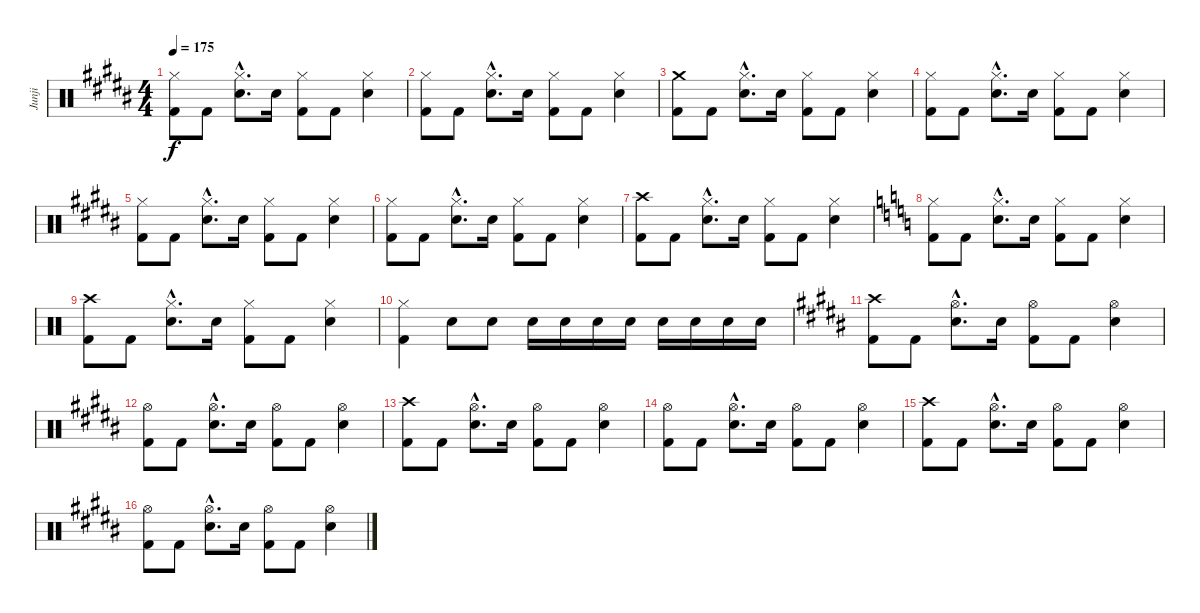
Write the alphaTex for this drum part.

\track ("Junji" "Junji") {instrument percussion}
\staff {score}
\articulation defaults
\ts (4 4)
\tempo 175
\clef neutral
\ks b
("Hi-Hat (closed)" "Kick (hit) 2").8{dy f} "Kick (hit) 2".8 ("Hi-Hat (closed)"{hac} "Snare (hit) 2"{hac}).8{d} "Snare (hit) 2".16 ("Hi-Hat (closed)" "Kick (hit) 2").8 "Kick (hit) 2".8 ("Hi-Hat (closed)" "Snare (hit) 2").4 |
("Hi-Hat (closed)" "Kick (hit) 2").8 "Kick (hit) 2".8 ("Hi-Hat (closed)"{hac} "Snare (hit) 2"{hac}).8{d} "Snare (hit) 2".16 ("Hi-Hat (closed)" "Kick (hit) 2").8 "Kick (hit) 2".8 ("Hi-Hat (closed)" "Snare (hit) 2").4 |
("Crash medium (hit)" "Kick (hit) 2").8 "Kick (hit) 2".8 ("Hi-Hat (closed)"{hac} "Snare (hit) 2"{hac}).8{d} "Snare (hit) 2".16 ("Hi-Hat (closed)" "Kick (hit) 2").8 "Kick (hit) 2".8 ("Hi-Hat (closed)" "Snare (hit) 2").4 |
("Hi-Hat (closed)" "Kick (hit) 2").8 "Kick (hit) 2".8 ("Hi-Hat (closed)"{hac} "Snare (hit) 2"{hac}).8{d} "Snare (hit) 2".16 ("Hi-Hat (closed)" "Kick (hit) 2").8 "Kick (hit) 2".8 ("Hi-Hat (closed)" "Snare (hit) 2").4 |
("Hi-Hat (closed)" "Kick (hit) 2").8 "Kick (hit) 2".8 ("Hi-Hat (closed)"{hac} "Snare (hit) 2"{hac}).8{d} "Snare (hit) 2".16 ("Hi-Hat (closed)" "Kick (hit) 2").8 "Kick (hit) 2".8 ("Hi-Hat (closed)" "Snare (hit) 2").4 |
("Hi-Hat (closed)" "Kick (hit) 2").8 "Kick (hit) 2".8 ("Hi-Hat (closed)"{hac} "Snare (hit) 2"{hac}).8{d} "Snare (hit) 2".16 ("Hi-Hat (closed)" "Kick (hit) 2").8 "Kick (hit) 2".8 ("Hi-Hat (closed)" "Snare (hit) 2").4 |
("Crash high (hit)" "Kick (hit) 2").8 "Kick (hit) 2".8 ("Hi-Hat (closed)"{hac} "Snare (hit) 2"{hac}).8{d} "Snare (hit) 2".16 ("Hi-Hat (closed)" "Kick (hit) 2").8 "Kick (hit) 2".8 ("Hi-Hat (closed)" "Snare (hit) 2").4 |
\ks c
("Hi-Hat (closed)" "Kick (hit) 2").8 "Kick (hit) 2".8 ("Hi-Hat (closed)"{hac} "Snare (hit) 2"{hac}).8{d} "Snare (hit) 2".16 ("Hi-Hat (closed)" "Kick (hit) 2").8 "Kick (hit) 2".8 ("Hi-Hat (closed)" "Snare (hit) 2").4 |
("Crash high (hit)" "Kick (hit) 2").8 "Kick (hit) 2".8 ("Hi-Hat (closed)"{hac} "Snare (hit) 2"{hac}).8{d} "Snare (hit) 2".16 ("Hi-Hat (closed)" "Kick (hit) 2").8 "Kick (hit) 2".8 ("Hi-Hat (closed)" "Snare (hit) 2").4 |
("Hi-Hat (closed)" "Kick (hit) 2").4 "Snare (hit) 2".8 "Snare (hit) 2".8 "Snare (hit) 2".16 "Snare (hit) 2".16 "Snare (hit) 2".16 "Snare (hit) 2".16 "Snare (hit) 2".16 "Snare (hit) 2".16 "Snare (hit) 2".16 "Snare (hit) 2".16 |
\ks b
("Crash high (hit)" "Kick (hit) 2").8 "Kick (hit) 2".8 ("Hi-Hat (open)"{hac} "Snare (hit) 2"{hac}).8{d} "Snare (hit) 2".16 ("Hi-Hat (open)" "Kick (hit) 2").8 "Kick (hit) 2".8 ("Hi-Hat (open)" "Snare (hit) 2").4 |
("Hi-Hat (open)" "Kick (hit) 2").8 "Kick (hit) 2".8 ("Hi-Hat (open)"{hac} "Snare (hit) 2"{hac}).8{d} "Snare (hit) 2".16 ("Hi-Hat (open)" "Kick (hit) 2").8 "Kick (hit) 2".8 ("Hi-Hat (open)" "Snare (hit) 2").4 |
("Crash high (hit)" "Kick (hit) 2").8 "Kick (hit) 2".8 ("Hi-Hat (open)"{hac} "Snare (hit) 2"{hac}).8{d} "Snare (hit) 2".16 ("Hi-Hat (open)" "Kick (hit) 2").8 "Kick (hit) 2".8 ("Hi-Hat (open)" "Snare (hit) 2").4 |
("Hi-Hat (open)" "Kick (hit) 2").8 "Kick (hit) 2".8 ("Hi-Hat (open)"{hac} "Snare (hit) 2"{hac}).8{d} "Snare (hit) 2".16 ("Hi-Hat (open)" "Kick (hit) 2").8 "Kick (hit) 2".8 ("Hi-Hat (open)" "Snare (hit) 2").4 |
("Crash high (hit)" "Kick (hit) 2").8 "Kick (hit) 2".8 ("Hi-Hat (open)"{hac} "Snare (hit) 2"{hac}).8{d} "Snare (hit) 2".16 ("Hi-Hat (open)" "Kick (hit) 2").8 "Kick (hit) 2".8 ("Hi-Hat (open)" "Snare (hit) 2").4 |
("Hi-Hat (open)" "Kick (hit) 2").8 "Kick (hit) 2".8 ("Hi-Hat (open)"{hac} "Snare (hit) 2"{hac}).8{d} "Snare (hit) 2".16 ("Hi-Hat (open)" "Kick (hit) 2").8 "Kick (hit) 2".8 ("Hi-Hat (open)" "Snare (hit) 2").4
